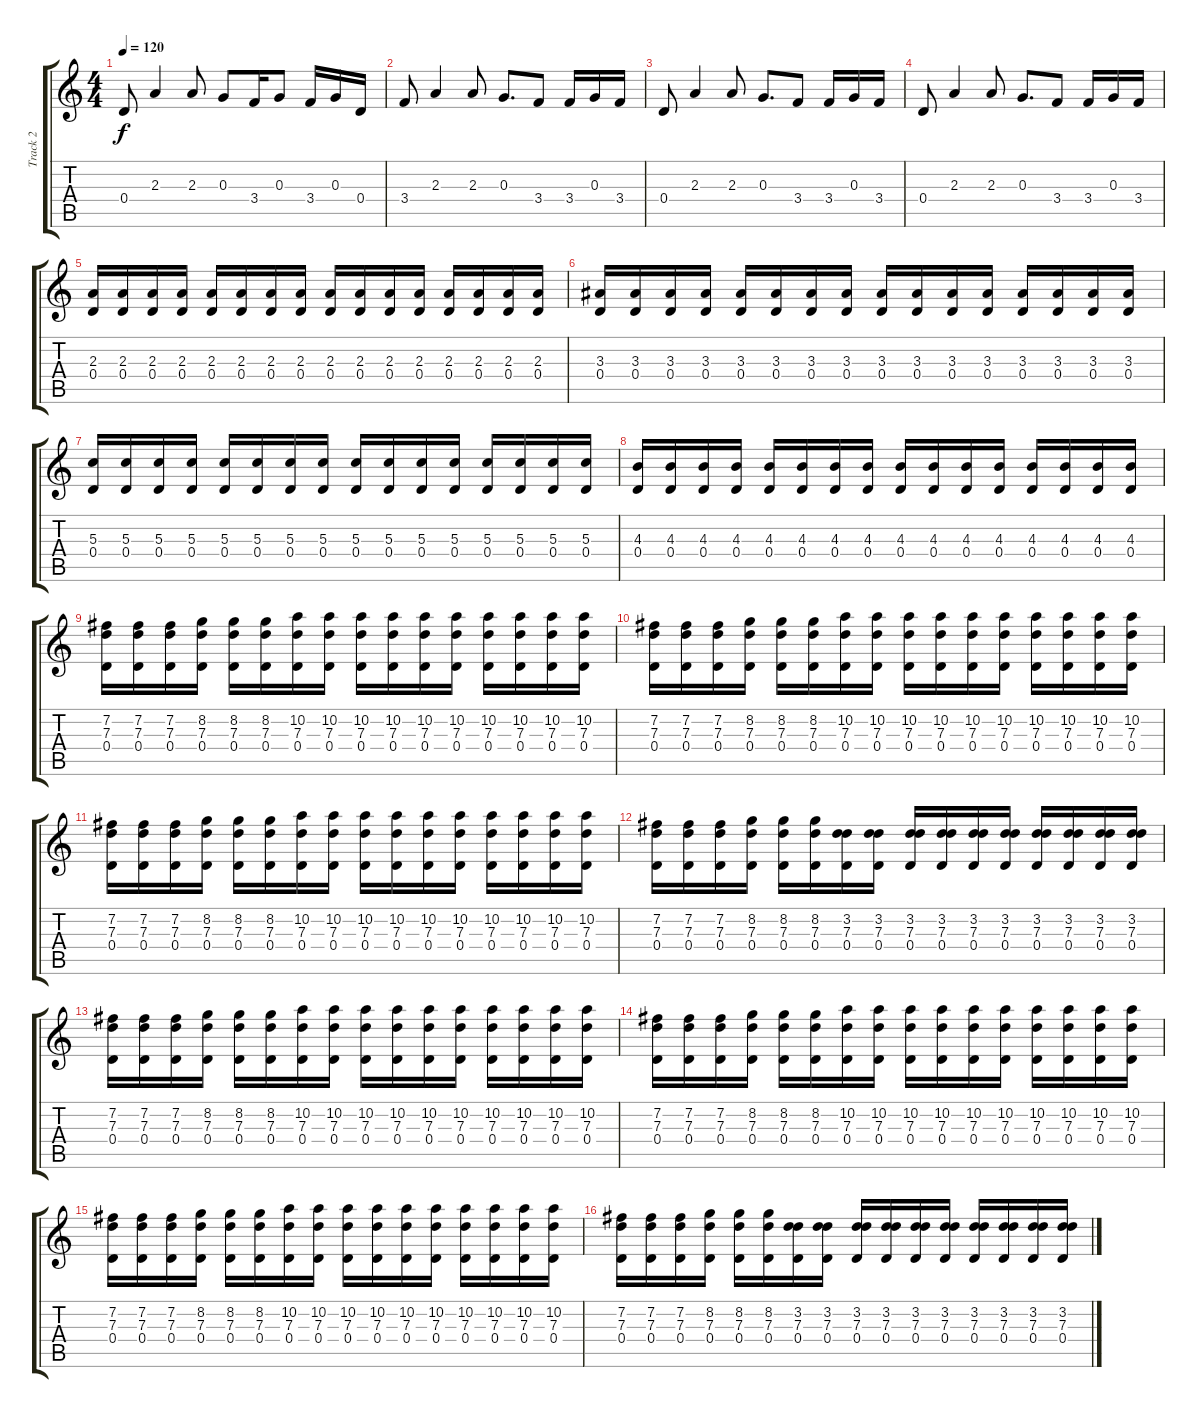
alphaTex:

\track ("Track 2" "Track 2") {instrument distortionguitar}
\staff {score tabs}
\tuning (E4 B3 G3 D3 A2 E2) {hide}
\ts (4 4)
\tempo 120
\clef g2
\ks c
0.4.8{dy f} 2.3.4 2.3.8 0.3.8 3.4.16 0.3.8 3.4.16 0.3.16 0.4.16 |
3.4.8 2.3.4 2.3.8 0.3.8{d} 3.4.8 3.4.16 0.3.16 3.4.16 |
0.4.8 2.3.4 2.3.8 0.3.8{d} 3.4.8 3.4.16 0.3.16 3.4.16 |
0.4.8 2.3.4 2.3.8 0.3.8{d} 3.4.8 3.4.16 0.3.16 3.4.16 |
(2.3 0.4).16 (2.3 0.4).16 (2.3 0.4).16 (2.3 0.4).16 (2.3 0.4).16 (2.3 0.4).16 (2.3 0.4).16 (2.3 0.4).16 (2.3 0.4).16 (2.3 0.4).16 (2.3 0.4).16 (2.3 0.4).16 (2.3 0.4).16 (2.3 0.4).16 (2.3 0.4).16 (2.3 0.4).16 |
(3.3 0.4).16 (3.3 0.4).16 (3.3 0.4).16 (3.3 0.4).16 (3.3 0.4).16 (3.3 0.4).16 (3.3 0.4).16 (3.3 0.4).16 (3.3 0.4).16 (3.3 0.4).16 (3.3 0.4).16 (3.3 0.4).16 (3.3 0.4).16 (3.3 0.4).16 (3.3 0.4).16 (3.3 0.4).16 |
(5.3 0.4).16 (5.3 0.4).16 (5.3 0.4).16 (5.3 0.4).16 (5.3 0.4).16 (5.3 0.4).16 (5.3 0.4).16 (5.3 0.4).16 (5.3 0.4).16 (5.3 0.4).16 (5.3 0.4).16 (5.3 0.4).16 (5.3 0.4).16 (5.3 0.4).16 (5.3 0.4).16 (5.3 0.4).16 |
(4.3 0.4).16 (4.3 0.4).16 (4.3 0.4).16 (4.3 0.4).16 (4.3 0.4).16 (4.3 0.4).16 (4.3 0.4).16 (4.3 0.4).16 (4.3 0.4).16 (4.3 0.4).16 (4.3 0.4).16 (4.3 0.4).16 (4.3 0.4).16 (4.3 0.4).16 (4.3 0.4).16 (4.3 0.4).16 |
(7.2 7.3 0.4).16 (7.2 7.3 0.4).16 (7.2 7.3 0.4).16 (8.2 7.3 0.4).16 (8.2 7.3 0.4).16 (8.2 7.3 0.4).16 (10.2 7.3 0.4).16 (10.2 7.3 0.4).16 (10.2 7.3 0.4).16 (10.2 7.3 0.4).16 (10.2 7.3 0.4).16 (10.2 7.3 0.4).16 (10.2 7.3 0.4).16 (10.2 7.3 0.4).16 (10.2 7.3 0.4).16 (10.2 7.3 0.4).16 |
(7.2 7.3 0.4).16 (7.2 7.3 0.4).16 (7.2 7.3 0.4).16 (8.2 7.3 0.4).16 (8.2 7.3 0.4).16 (8.2 7.3 0.4).16 (10.2 7.3 0.4).16 (10.2 7.3 0.4).16 (10.2 7.3 0.4).16 (10.2 7.3 0.4).16 (10.2 7.3 0.4).16 (10.2 7.3 0.4).16 (10.2 7.3 0.4).16 (10.2 7.3 0.4).16 (10.2 7.3 0.4).16 (10.2 7.3 0.4).16 |
(7.2 7.3 0.4).16 (7.2 7.3 0.4).16 (7.2 7.3 0.4).16 (8.2 7.3 0.4).16 (8.2 7.3 0.4).16 (8.2 7.3 0.4).16 (10.2 7.3 0.4).16 (10.2 7.3 0.4).16 (10.2 7.3 0.4).16 (10.2 7.3 0.4).16 (10.2 7.3 0.4).16 (10.2 7.3 0.4).16 (10.2 7.3 0.4).16 (10.2 7.3 0.4).16 (10.2 7.3 0.4).16 (10.2 7.3 0.4).16 |
(7.2 7.3 0.4).16 (7.2 7.3 0.4).16 (7.2 7.3 0.4).16 (8.2 7.3 0.4).16 (8.2 7.3 0.4).16 (8.2 7.3 0.4).16 (3.2 7.3 0.4).16 (3.2 7.3 0.4).16 (3.2 7.3 0.4).16 (3.2 7.3 0.4).16 (3.2 7.3 0.4).16 (3.2 7.3 0.4).16 (3.2 7.3 0.4).16 (3.2 7.3 0.4).16 (3.2 7.3 0.4).16 (3.2 7.3 0.4).16 |
(7.2 7.3 0.4).16 (7.2 7.3 0.4).16 (7.2 7.3 0.4).16 (8.2 7.3 0.4).16 (8.2 7.3 0.4).16 (8.2 7.3 0.4).16 (10.2 7.3 0.4).16 (10.2 7.3 0.4).16 (10.2 7.3 0.4).16 (10.2 7.3 0.4).16 (10.2 7.3 0.4).16 (10.2 7.3 0.4).16 (10.2 7.3 0.4).16 (10.2 7.3 0.4).16 (10.2 7.3 0.4).16 (10.2 7.3 0.4).16 |
(7.2 7.3 0.4).16 (7.2 7.3 0.4).16 (7.2 7.3 0.4).16 (8.2 7.3 0.4).16 (8.2 7.3 0.4).16 (8.2 7.3 0.4).16 (10.2 7.3 0.4).16 (10.2 7.3 0.4).16 (10.2 7.3 0.4).16 (10.2 7.3 0.4).16 (10.2 7.3 0.4).16 (10.2 7.3 0.4).16 (10.2 7.3 0.4).16 (10.2 7.3 0.4).16 (10.2 7.3 0.4).16 (10.2 7.3 0.4).16 |
(7.2 7.3 0.4).16 (7.2 7.3 0.4).16 (7.2 7.3 0.4).16 (8.2 7.3 0.4).16 (8.2 7.3 0.4).16 (8.2 7.3 0.4).16 (10.2 7.3 0.4).16 (10.2 7.3 0.4).16 (10.2 7.3 0.4).16 (10.2 7.3 0.4).16 (10.2 7.3 0.4).16 (10.2 7.3 0.4).16 (10.2 7.3 0.4).16 (10.2 7.3 0.4).16 (10.2 7.3 0.4).16 (10.2 7.3 0.4).16 |
(7.2 7.3 0.4).16 (7.2 7.3 0.4).16 (7.2 7.3 0.4).16 (8.2 7.3 0.4).16 (8.2 7.3 0.4).16 (8.2 7.3 0.4).16 (3.2 7.3 0.4).16 (3.2 7.3 0.4).16 (3.2 7.3 0.4).16 (3.2 7.3 0.4).16 (3.2 7.3 0.4).16 (3.2 7.3 0.4).16 (3.2 7.3 0.4).16 (3.2 7.3 0.4).16 (3.2 7.3 0.4).16 (3.2 7.3 0.4).16
